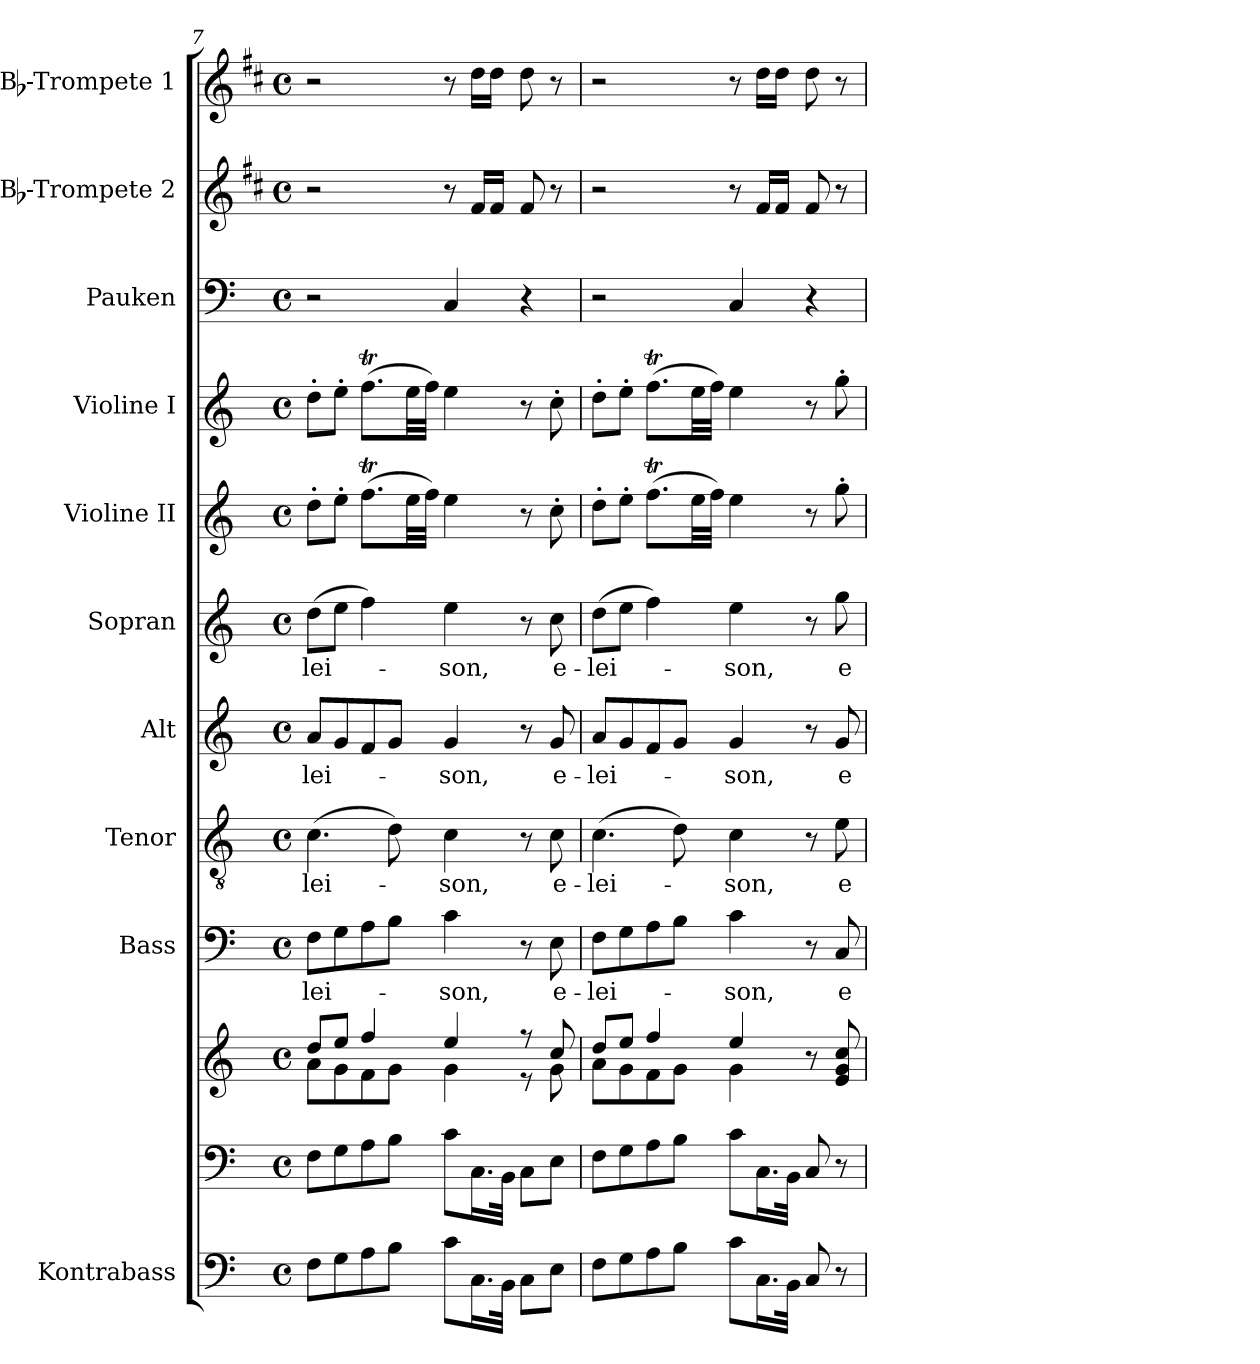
**kern	**kern	**kern	**kern	**text	**kern	**text	**kern	**text	**kern	**text	**kern	**kern	**kern	**kern	**kern
*part11	*part10	*part10	*part9	*part9	*part8	*part8	*part7	*part7	*part6	*part6	*part5	*part4	*part3	*part2	*part1
*staff12	*staff11	*staff10	*staff9	*staff9	*staff8	*staff8	*staff7	*staff7	*staff6	*staff6	*staff5	*staff4	*staff3	*staff2	*staff1
*I"Kontrabass	*	*	*I"Bass	*	*I"Tenor	*	*I"Alt	*	*I"Sopran	*	*I"Violine II	*I"Violine I	*I"Pauken	*I"Bb-Trompete 2	*I"Bb-Trompete 1
*I'Kb.	*	*	*I'B.	*	*I'T.	*	*I'A.	*	*I'S.	*	*I'Vl. II	*I'Vl. I	*I'Pk.	*I'Bb Trp. 2	*I'Bb Trp. 1
*clefF4	*clefF4	*clefG2	*clefF4	*	*clefGv2	*	*clefG2	*	*clefG2	*	*clefG2	*clefG2	*clefF4	*clefG2	*clefG2
*ITrd7c12	*	*	*	*	*	*	*	*	*	*	*	*	*	*ITrd1c2	*ITrd1c2
*k[]	*k[]	*k[]	*k[]	*	*k[]	*	*k[]	*	*k[]	*	*k[]	*k[]	*k[]	*k[]	*k[]
*C:	*C:	*C:	*C:	*	*C:	*	*C:	*	*C:	*	*C:	*C:	*C:	*C:	*C:
*M4/4	*M4/4	*M4/4	*M4/4	*	*M4/4	*	*M4/4	*	*M4/4	*	*M4/4	*M4/4	*M4/4	*M4/4	*M4/4
*met(c)	*met(c)	*met(c)	*met(c)	*	*met(c)	*	*met(c)	*	*met(c)	*	*met(c)	*met(c)	*met(c)	*met(c)	*met(c)
=7	=7	=7	=7	=7	=7	=7	=7	=7	=7	=7	=7	=7	=7	=7	=7
*	*	*^	*	*	*	*	*	*	*	*	*	*	*	*	*
!	!	!	!	!	!LO:LY:b	!	!LO:LY:b	!	!LO:LY:b	!	!LO:LY:b	!	!	!	!	!
8FF\L	8F\L	8dd/L	8a\L	8F\L	-lei-	(>4.c\	-lei-	8a/L	-lei-	(>8dd\L	-lei-	8dd'>\L	8dd'>\L	2r	2r	2r
8GG\	8G\	8ee/J	8g\	8G\	.	.	.	8g/	.	8ee\J	.	8ee'>\J	8ee'>\J	.	.	.
8AA\	8A\	4ff/	8f\	8A\	.	.	.	8f/	.	4ff\)	.	(>8.ffT\L	(>8.ffT\L	.	.	.
8BB\J	8B\J	.	8g\J	8B\J	.	8d\)	.	8g/J	.	.	.	.	.	.	.	.
.	.	.	.	.	.	.	.	.	.	.	.	32ee\LL	32ee\LL	.	.	.
.	.	.	.	.	.	.	.	.	.	.	.	32ff\JJJ)	32ff\JJJ)	.	.	.
!	!	!	!	!	!LO:LY:b	!	!LO:LY:b	!	!LO:LY:b	!	!LO:LY:b	!	!	!	!	!
8C\L	8c\L	4ee/	4g\	4c\	-son,	4c\	-son,	4g/	-son,	4ee\	-son,	4ee\	4ee\	4C/	8r	8r
16.CC\L	16.C\L	.	.	.	.	.	.	.	.	.	.	.	.	.	16e/LL	16cc\LL
.	.	.	.	.	.	.	.	.	.	.	.	.	.	.	16e/JJ	16cc\JJ
32BBB\JJk	32BB\JJk	.	.	.	.	.	.	.	.	.	.	.	.	.	.	.
8CC\L	8C\L	8r	8r	8r	.	8r	.	8r	.	8r	.	8r	8r	4r	8e/	8cc\
!	!	!	!	!	!LO:LY:b	!	!LO:LY:b	!	!LO:LY:b	!	!LO:LY:b	!	!	!	!	!
8EE\J	8E\J	8cc/	8g\	8E\	e-	8c\	e-	8g/	e-	8cc\	e-	8cc'>\	8cc'>\	.	8r	8r
=8	=8	=8	=8	=8	=8	=8	=8	=8	=8	=8	=8	=8	=8	=8	=8	=8
!	!	!	!	!	!LO:LY:b	!	!LO:LY:b	!	!LO:LY:b	!	!LO:LY:b	!	!	!	!	!
8FF\L	8F\L	8dd/L	8a\L	8F\L	-lei-	(>4.c\	-lei-	8a/L	-lei-	(>8dd\L	-lei-	8dd'>\L	8dd'>\L	2r	2r	2r
8GG\	8G\	8ee/J	8g\	8G\	.	.	.	8g/	.	8ee\J	.	8ee'>\J	8ee'>\J	.	.	.
8AA\	8A\	4ff/	8f\	8A\	.	.	.	8f/	.	4ff\)	.	(>8.ffT\L	(>8.ffT\L	.	.	.
8BB\J	8B\J	.	8g\J	8B\J	.	8d\)	.	8g/J	.	.	.	.	.	.	.	.
.	.	.	.	.	.	.	.	.	.	.	.	32ee\LL	32ee\LL	.	.	.
.	.	.	.	.	.	.	.	.	.	.	.	32ff\JJJ)	32ff\JJJ)	.	.	.
!	!	!	!	!	!LO:LY:b	!	!LO:LY:b	!	!LO:LY:b	!	!LO:LY:b	!	!	!	!	!
8C\L	8c\L	4ee/	4g\	4c\	-son,	4c\	-son,	4g/	-son,	4ee\	-son,	4ee\	4ee\	4C/	8r	8r
16.CC\L	16.C\L	.	.	.	.	.	.	.	.	.	.	.	.	.	16e/LL	16cc\LL
.	.	.	.	.	.	.	.	.	.	.	.	.	.	.	16e/JJ	16cc\JJ
32BBB\JJk	32BB\JJk	.	.	.	.	.	.	.	.	.	.	.	.	.	.	.
8CC/	8C/	8r	4ryy	8r	.	8r	.	8r	.	8r	.	8r	8r	4r	8e/	8cc\
!	!	!	!	!	!LO:LY:b	!	!LO:LY:b	!	!LO:LY:b	!	!LO:LY:b	!	!	!	!	!
8r	8r	8e/ 8g/ 8cc/	.	8C/	e-	8e\	e-	8g/	e-	8gg\	e-	8gg'>\	8gg'>\	.	8r	8r
*	*	*v	*v	*	*	*	*	*	*	*	*	*	*	*	*	*
=	=	=	=	=	=	=	=	=	=	=	=	=	=	=	=
*-	*-	*-	*-	*-	*-	*-	*-	*-	*-	*-	*-	*-	*-	*-	*-
